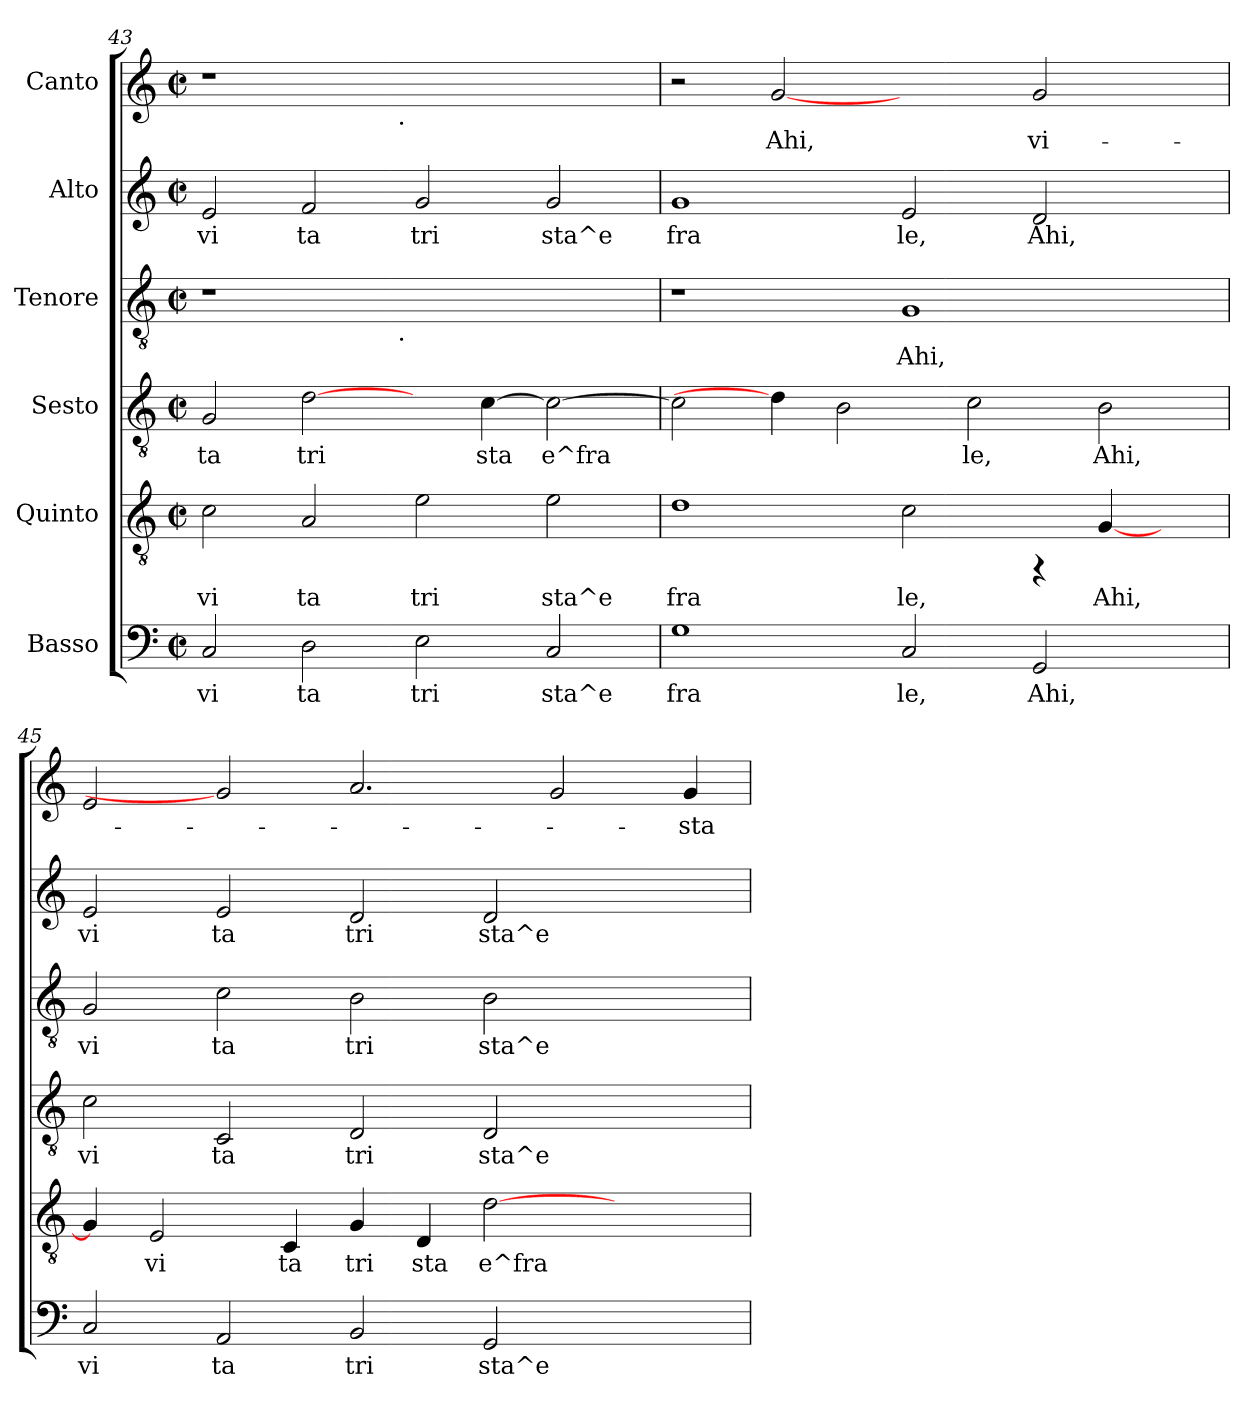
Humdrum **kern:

**kern	**text	**kern	**text	**kern	**text	**kern	**text	**kern	**text	**kern	**text
*part6	*part6	*part5	*part5	*part4	*part4	*part3	*part3	*part2	*part2	*part1	*part1
*staff6	*staff6	*staff5	*staff5	*staff4	*staff4	*staff3	*staff3	*staff2	*staff2	*staff1	*staff1
*I"Basso	*	*I"Quinto	*	*I"Sesto	*	*I"Tenore	*	*I"Alto	*	*I"Canto	*
!!LO:PB:g=z
*clefF4	*	*clefGv2	*	*clefGv2	*	*clefGv2	*	*clefG2	*	*clefG2	*
*k[]	*	*k[]	*	*k[]	*	*k[]	*	*k[]	*	*k[]	*
*C:	*	*C:	*	*C:	*	*C:	*	*C:	*	*C:	*
*M2/2	*	*M2/2	*	*M2/2	*	*M2/2	*	*M2/2	*	*M2/2	*
*met(c|)	*	*met(c|)	*	*met(c|)	*	*met(c|)	*	*met(c|)	*	*met(c|)	*
=43	=43	=43	=43	=43	=43	=43	=43	=43	=43	=43	=43
!	!LO:LY:b	!	!LO:LY:b:cj	!	!LO:LY:b:cj	!	!	!	!LO:LY:b:cj	!	!
*	*	*	*	*	*	*^	*	*	*	*^	*
2C/	vi	2c\	vi	2G/	-ta	1r	2ryy	.	2e/	vi	1r	2ryy	.
!	!LO:LY:b	!	!LO:LY:b:cj	!	!LO:LY:b:cj	!	!	!	!	!LO:LY:b:cj	!	!	!
2D\	ta	2A/	ta	[2d\	tri	.	4...ryy	.	2f/	ta	.	4...ryy	.
!	!	!	!	!	!	!	!	!	!	!	!	!LO:TX:b:t=.	!
!	!	!	!	!	!	!	!LO:TX:b:t=.	!	!	!	!	!	!
.	.	.	.	.	.	.	1ryy	.	.	.	.	1ryy	.
!	!LO:LY:b	!	!LO:LY:b:cj	!	!	!	!	!	!	!LO:LY:b:cj	!	!	!
2E\	tri	2e\	tri	4ryy	.	1ryy	.	.	2g/	tri	1ryy	.	.
!	!	!	!	!	!LO:LY:b:cj	!	!	!	!	!	!	!	!
.	.	.	.	[<4c\	sta	.	.	.	.	.	.	.	.
!	!LO:LY:b	!	!LO:LY:b:cj	!	!LO:LY:b:cj	!	!	!	!	!LO:LY:b:cj	!	!	!
2C/	sta^e	2e\	sta^e	2c\_>	e^fra	.	.	.	2g/	sta^e	.	.	.
.	.	.	.	.	.	.	32ryy	.	.	.	.	32ryy	.
=44	=44	=44	=44	=44	=44	=44	=44	=44	=44	=44	=44	=44	=44
!	!LO:LY:b	!	!LO:LY:b:cj	!	!LO:LY:b:cj	!	!	!	!	!LO:LY:b:cj	!	!	!
*	*	*	*	*	*	*v	*v	*	*	*	*v	*v	*
1G	fra	1d	fra	2c\]	.	1r	.	1g	fra	2r	.
!	!	!	!	!	!	!	!	!	!	!	!LO:LY:b:cj
.	.	.	.	4d\]	.	.	.	.	.	[2g	Ahi,
!	!	!	!	!	!LO:LY:b:cj	!	!	!	!	!	!
.	.	.	.	2B\	.	.	.	.	.	.	.
!	!LO:LY:b	!	!LO:LY:b:cj	!	!	!	!LO:LY:b	!	!LO:LY:b:cj	!	!
2C/	le,	2c\	le,	.	.	1G	Ahi,	2e/	le,	2ryy	.
!	!	!	!	!	!LO:LY:b:cj	!	!	!	!	!	!
.	.	.	.	2c\	le,	.	.	.	.	.	.
!	!LO:LY:b	!	!	!	!	!	!	!	!LO:LY:b:cj	!	!LO:LY:b:cj
2GG/	Ahi,	4rFF	.	.	.	.	.	2d/	Ahi,	2g/	vi-
!	!	!	!LO:LY:b:cj	!	!LO:LY:b:cj	!	!	!	!	!	!
.	.	[<4G/	Ahi,	2B\	Ahi,	.	.	.	.	.	.
4ryy	.	4ryy	.	.	.	4ryy	.	4ryy	.	4ryy	.
=45	=45	=45	=45	=45	=45	=45	=45	=45	=45	=45	=45
!	!LO:LY:b	!	!LO:LY:b:cj	!	!LO:LY:b:cj	!	!LO:LY:b	!	!LO:LY:b:cj	!	!
2C/	vi	4G/]	.	2c\	vi	2G/	vi	2e/	vi	2e/	.
!	!	!	!LO:LY:b:cj	!	!	!	!	!	!	!	!
.	.	2E/	vi	.	.	.	.	.	.	.	.
!	!LO:LY:b	!	!	!	!LO:LY:b:cj	!	!LO:LY:b	!	!LO:LY:b:cj	!	!
2AA/	ta	.	.	2C/	ta	2c\	ta	2e/	ta	2g]	.
!	!	!	!LO:LY:b:cj	!	!	!	!	!	!	!	!
.	.	4C/	ta	.	.	.	.	.	.	.	.
!	!LO:LY:b	!	!LO:LY:b:cj	!	!LO:LY:b:cj	!	!LO:LY:b	!	!LO:LY:b:cj	!	!
2BB/	tri	4G/	tri	2D/	tri	2B\	tri	2d/	tri	2.a/	.
!	!	!	!LO:LY:b:cj	!	!	!	!	!	!	!	!
.	.	4D/	sta	.	.	.	.	.	.	.	.
!	!LO:LY:b	!	!LO:LY:b:cj	!	!LO:LY:b:cj	!	!LO:LY:b	!	!LO:LY:b:cj	!	!
2GG/	sta^e	[>2d\	e^fra	2D/	sta^e	2B\	sta^e	2d/	sta^e	.	.
.	.	.	.	.	.	.	.	.	.	2g/	.
2ryy	.	2ryy	.	2ryy	.	2ryy	.	2ryy	.	.	.
!	!	!	!	!	!	!	!	!	!	!	!LO:LY:b:cj
.	.	.	.	.	.	.	.	.	.	4g/	-sta
=	=	=	=	=	=	=	=	=	=	=	=
*-	*-	*-	*-	*-	*-	*-	*-	*-	*-	*-	*-
